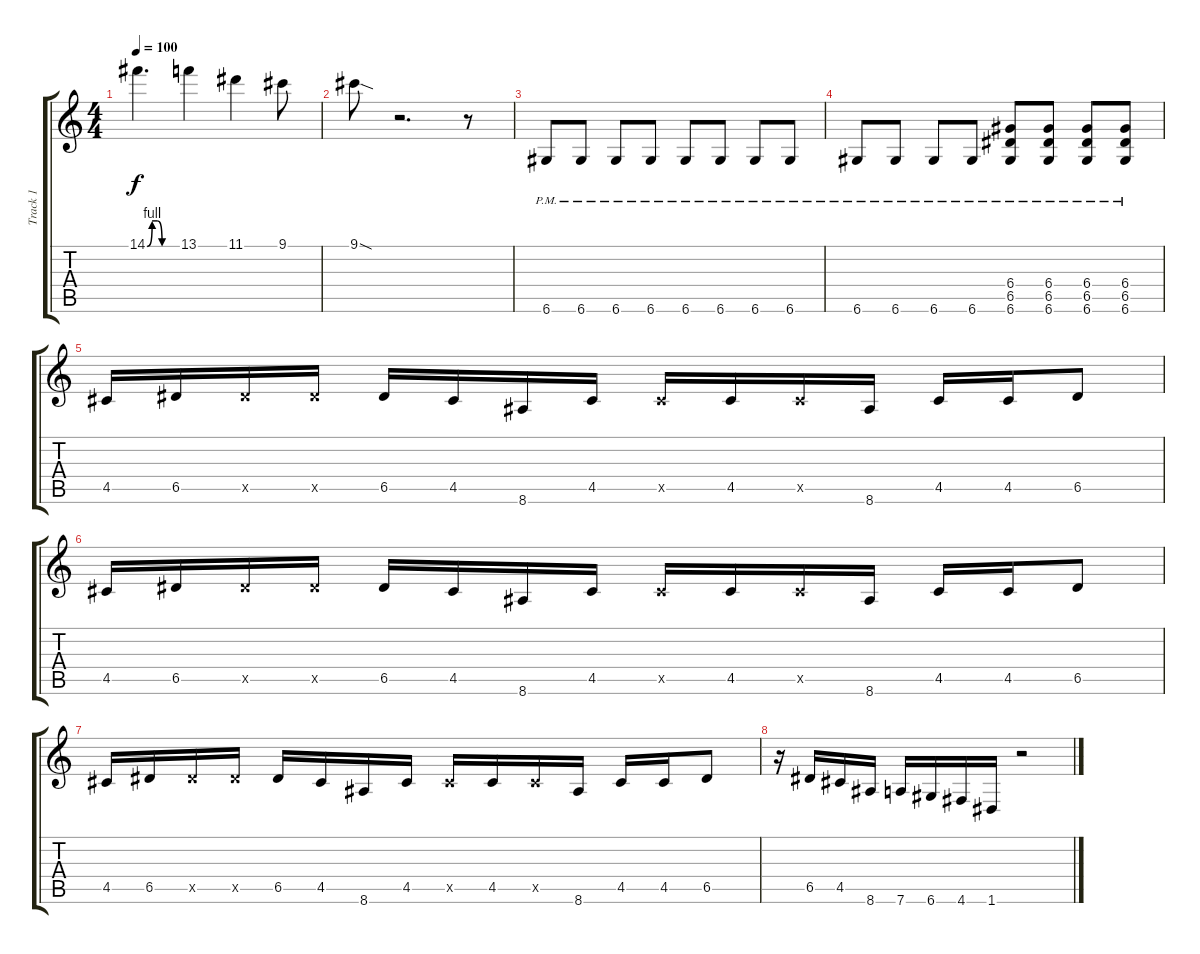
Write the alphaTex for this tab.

\track ("Track 1" "Track 1") {instrument distortionguitar}
\staff {score tabs}
\tuning (E4 B3 G3 D3 A2 D2) {hide}
\ts (4 4)
\tempo 100
\clef g2
\ks c
14.1{be (custom 0 0 10 4 20 4 30 0 60 0)}.4{d dy f} 13.1.4 11.1.4 9.1.8 |
9.1{sod}.8 r.2{d} r.8 |
6.6{pm}.8 6.6{pm}.8 6.6{pm}.8 6.6{pm}.8 6.6{pm}.8 6.6{pm}.8 6.6{pm}.8 6.6{pm}.8 |
6.6{pm}.8 6.6{pm}.8 6.6{pm}.8 6.6{pm}.8 (6.4{pm} 6.5{pm} 6.6{pm}).8 (6.4{pm} 6.5{pm} 6.6{pm}).8 (6.4{pm} 6.5{pm} 6.6{pm}).8 (6.4{pm} 6.5{pm} 6.6{pm}).8 |
4.5.16 6.5.16 6.5{x}.16 6.5{x}.16 6.5.16 4.5.16 8.6.16 4.5.16 4.5{x}.16 4.5.16 4.5{x}.16 8.6.16 4.5.16 4.5.16 6.5.8 |
4.5.16 6.5.16 6.5{x}.16 6.5{x}.16 6.5.16 4.5.16 8.6.16 4.5.16 4.5{x}.16 4.5.16 4.5{x}.16 8.6.16 4.5.16 4.5.16 6.5.8 |
4.5.16 6.5.16 6.5{x}.16 6.5{x}.16 6.5.16 4.5.16 8.6.16 4.5.16 4.5{x}.16 4.5.16 4.5{x}.16 8.6.16 4.5.16 4.5.16 6.5.8 |
r.16 6.5.16 4.5.16 8.6.16 7.6.16 6.6.16 4.6.16 1.6.16 r.2
